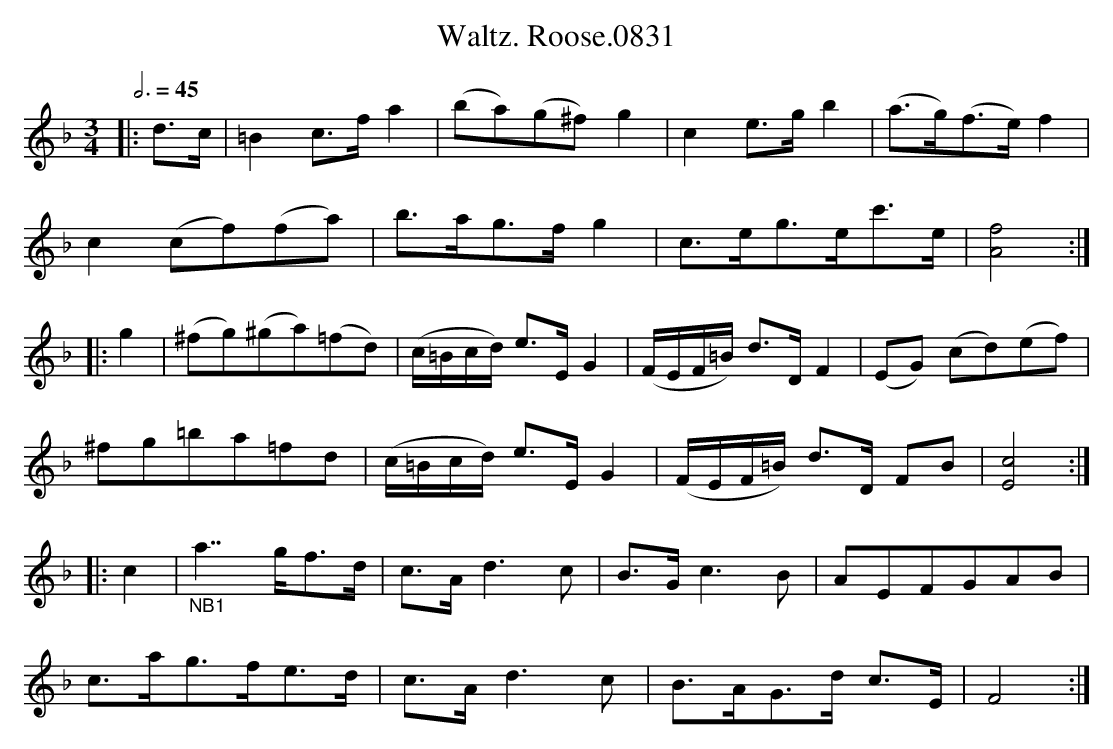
X:1
T:Waltz. Roose.0831
M:3/4
Q:3/4=45
L:1/8
K:F
|: d>c | =B2 c>f a2 | (ba)(g^f)g2 | c2e>gb2 | (a>g)(f>e)f2 |
c2(cf)(fa) | b>ag>fg2 | c>eg>ec'>e | [Af]4 :|
|: g2 | (^fg)(^ga)(=fd) | (c/=B/c/d/) e>E G2 | (F/E/F/=B/) d>D F2 | (EG) (cd)(ef) |
^fg=ba=fd | (c/=B/c/d/) e>E G2 | (F/E/F/=B/) d>D FB | [Ec]4 :|
|: c2 | "_NB1"a7/ g/f>d | c>A d3c | B>Gc3B | AEFGAB |
c>ag>fe>d | c>Ad3c | B>AG>d c>E | F4 :|
